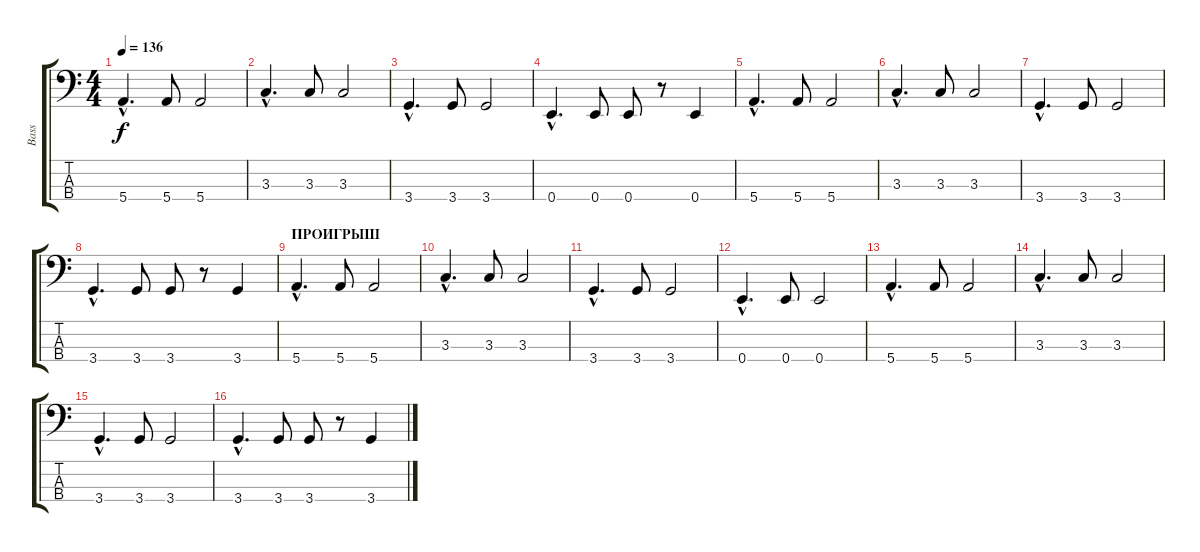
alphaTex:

\track ("Bass" "Bass") {instrument electricbasspick}
\staff {score tabs}
\tuning (G2 D2 A1 E1) {hide}
\ts (4 4)
\tempo 136
\clef f4
\ks c
5.4{hac}.4{d dy f} 5.4.8 5.4.2 |
3.3{hac}.4{d} 3.3.8 3.3.2 |
3.4{hac}.4{d} 3.4.8 3.4.2 |
0.4{hac}.4{d} 0.4.8 0.4.8 r.8 0.4.4 |
5.4{hac}.4{d} 5.4.8 5.4.2 |
3.3{hac}.4{d} 3.3.8 3.3.2 |
3.4{hac}.4{d} 3.4.8 3.4.2 |
3.4{hac}.4{d} 3.4.8 3.4.8 r.8 3.4.4 |
\section ("" "ПРОИГРЫШ")
5.4{hac}.4{d} 5.4.8 5.4.2 |
3.3{hac}.4{d} 3.3.8 3.3.2 |
3.4{hac}.4{d} 3.4.8 3.4.2 |
0.4{hac}.4{d} 0.4.8 0.4.2 |
5.4{hac}.4{d} 5.4.8 5.4.2 |
3.3{hac}.4{d} 3.3.8 3.3.2 |
3.4{hac}.4{d} 3.4.8 3.4.2 |
3.4{hac}.4{d} 3.4.8 3.4.8 r.8 3.4.4
